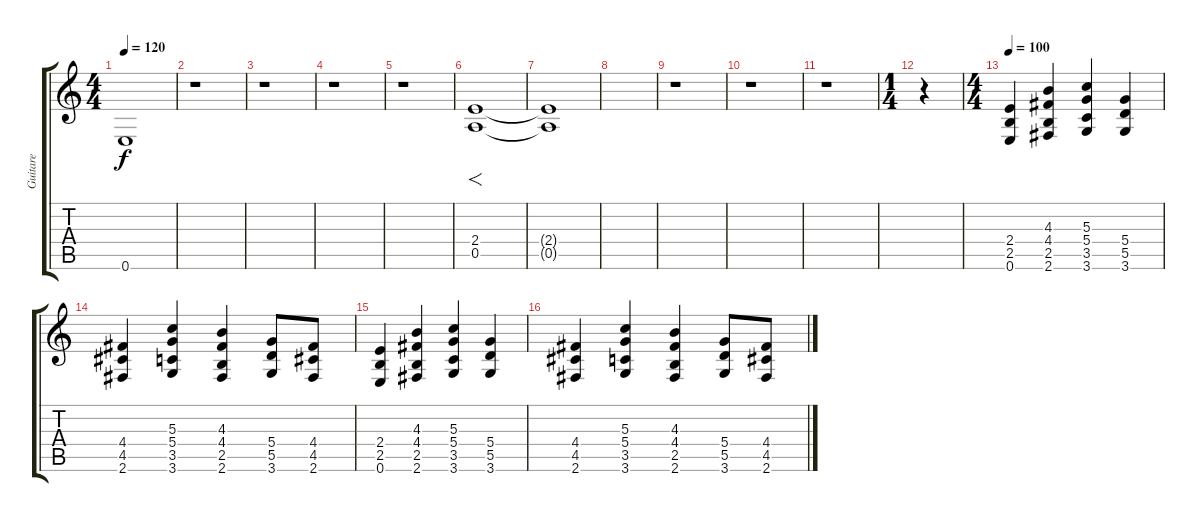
\track ("Guitare" "Guitare") {instrument overdrivenguitar}
\staff {score tabs}
\tuning (E4 B3 G3 D3 A2 E2) {hide}
\ts (4 4)
\tempo 120
\clef g2
\ks c
0.6.1{dy f volume 16 instrument tubularbells} |
r.1{volume 13} |
r.1 |
r.1 |
r.1 |
(2.4 0.5).1{f instrument overdrivenguitar} |
(2.4{t} 0.5{t}).1 |
|
r.1 |
r.1 |
r.1 |
\ts (1 4)
r.4 |
\ts (4 4)
\tempo 100
(2.4 2.5 0.6).4 (4.3 4.4 2.5 2.6).4 (5.3 5.4 3.5 3.6).4 (5.4 5.5 3.6).4 |
(4.4 4.5 2.6).4 (5.3 5.4 3.5 3.6).4 (4.3 4.4 2.5 2.6).4 (5.4 5.5 3.6).8 (4.4 4.5 2.6).8 |
(2.4 2.5 0.6).4 (4.3 4.4 2.5 2.6).4 (5.3 5.4 3.5 3.6).4 (5.4 5.5 3.6).4 |
(4.4 4.5 2.6).4 (5.3 5.4 3.5 3.6).4 (4.3 4.4 2.5 2.6).4 (5.4 5.5 3.6).8 (4.4 4.5 2.6).8
